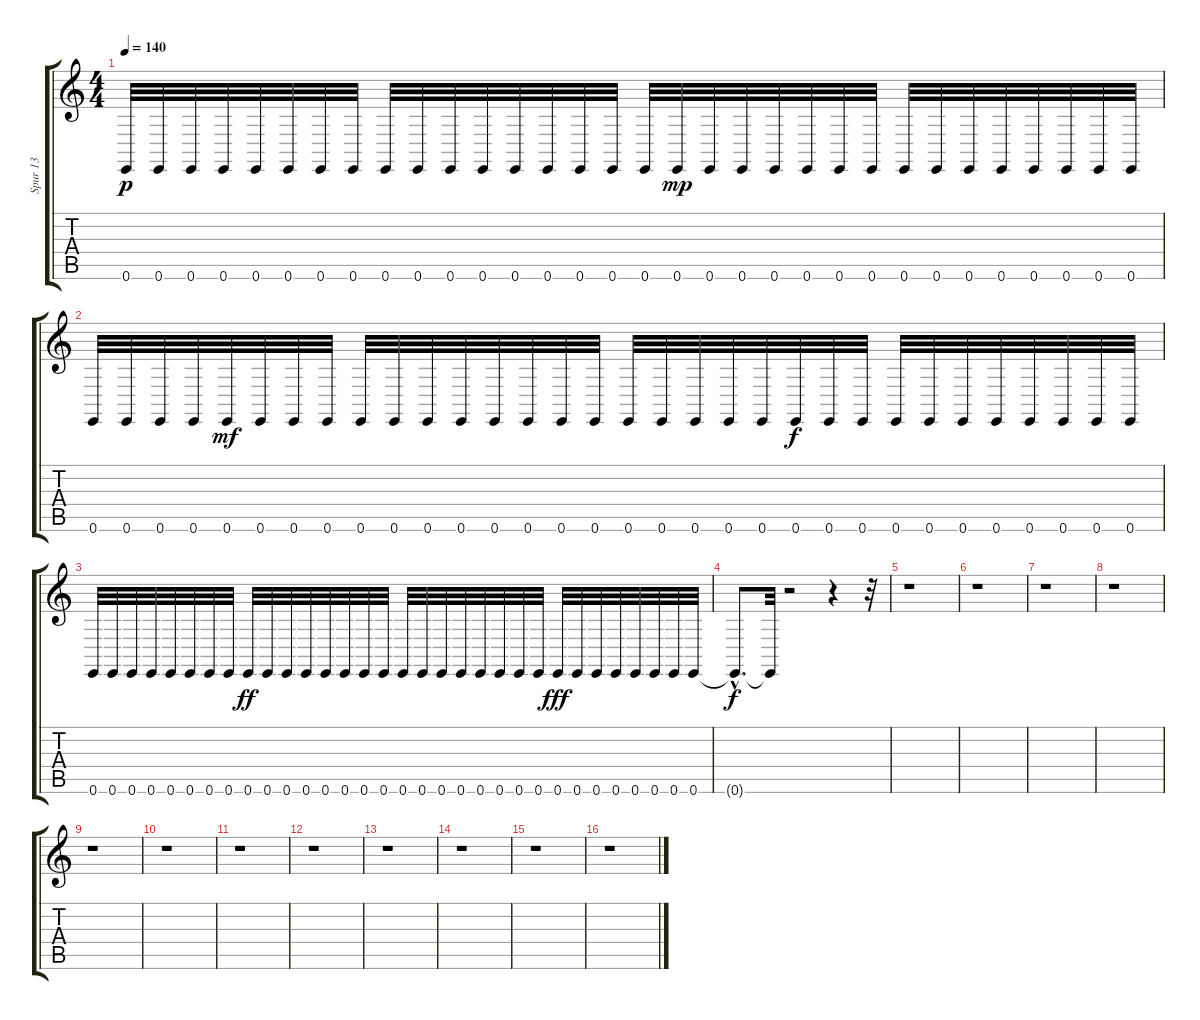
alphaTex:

\track ("Spur 13" "Spur 13") {instrument acousticgrandpiano}
\staff {score tabs}
\tuning (E4 B3 G3 D3 A2 E2) {hide}
\ts (4 4)
\tempo 140
\clef g2
\ks c
0.6.32{dy p} 0.6.32 0.6.32 0.6.32 0.6.32 0.6.32 0.6.32 0.6.32 0.6.32 0.6.32 0.6.32 0.6.32 0.6.32 0.6.32 0.6.32 0.6.32 0.6.32 0.6.32{dy mp} 0.6.32 0.6.32 0.6.32 0.6.32 0.6.32 0.6.32 0.6.32 0.6.32 0.6.32 0.6.32 0.6.32 0.6.32 0.6.32 0.6.32 |
0.6.32 0.6.32 0.6.32 0.6.32 0.6.32{dy mf} 0.6.32 0.6.32 0.6.32 0.6.32 0.6.32 0.6.32 0.6.32 0.6.32 0.6.32 0.6.32 0.6.32 0.6.32 0.6.32 0.6.32 0.6.32 0.6.32 0.6.32{dy f} 0.6.32 0.6.32 0.6.32 0.6.32 0.6.32 0.6.32 0.6.32 0.6.32 0.6.32 0.6.32 |
0.6.32 0.6.32 0.6.32 0.6.32 0.6.32 0.6.32 0.6.32 0.6.32 0.6.32{dy ff} 0.6.32 0.6.32 0.6.32 0.6.32 0.6.32 0.6.32 0.6.32 0.6.32 0.6.32 0.6.32 0.6.32 0.6.32 0.6.32 0.6.32 0.6.32 0.6.32{dy fff} 0.6.32 0.6.32 0.6.32 0.6.32 0.6.32 0.6.32 0.6.32 |
0.6{hac t}.8{d dy f} 0.6{t}.32 r.2 r.4 r.32 |
r.1 |
r.1 |
r.1 |
r.1 |
r.1 |
r.1 |
r.1 |
r.1 |
r.1 |
r.1 |
r.1 |
r.1
